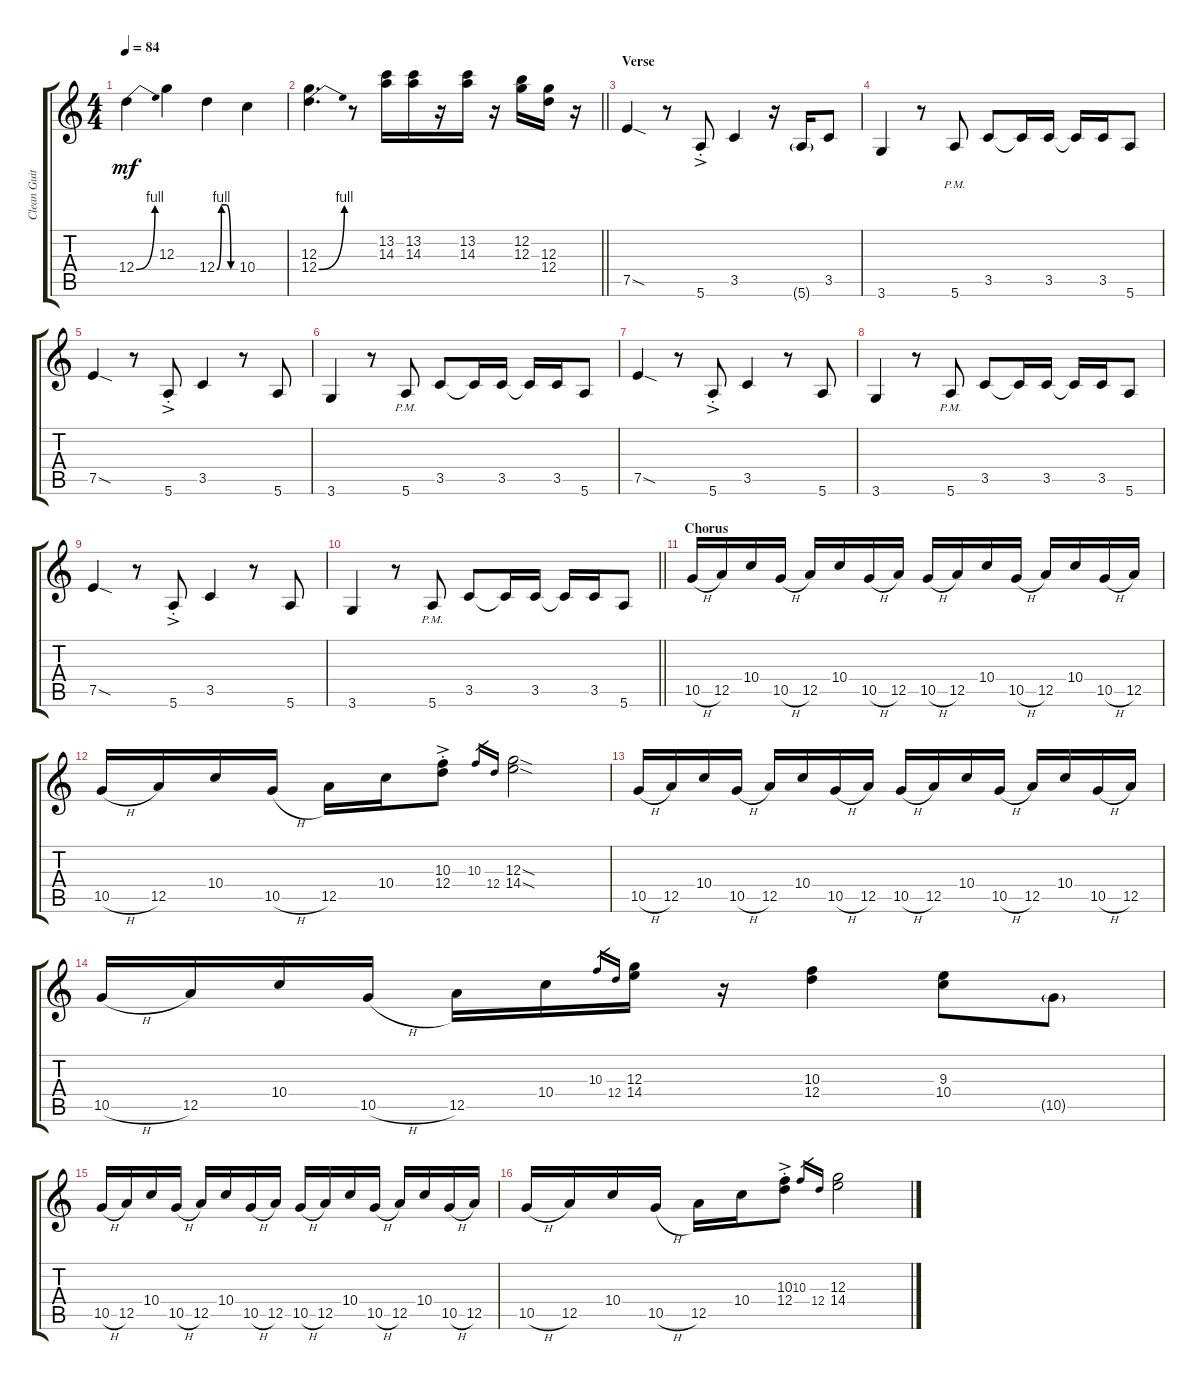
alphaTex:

\track ("Clean Guitar" "Clean Guit") {instrument electricguitarclean}
\staff {score tabs}
\tuning (E4 B3 G3 D3 A2 E2) {hide}
\ts (4 4)
\tempo 84
\clef g2
\ks c
12.4{be (bend 0 0 60 4)}.4{dy mf} 12.3.4 12.4{be (custom 0 0 15 4 30 4 45 0 60 0)}.4 10.4.4 |
\barLineRight lightlight
(12.3 12.4{be (bend 0 0 60 4)}).4{d} r.8 (13.2 14.3).16 (13.2 14.3).16 r.16 (13.2 14.3).16 r.16 (12.2 12.3).16 (12.3 12.4).16 r.16 |
\section ("" "Verse")
7.5{sod}.4 r.8 5.6{ac st}.8 3.5.4 r.16 5.6{g}.16 3.5.8 |
3.6.4 r.8 5.6{pm}.8 3.5.8 3.5{t}.16 3.5.16 3.5{t}.16 3.5.16 5.6.8 |
7.5{sod}.4 r.8 5.6{ac st}.8 3.5.4 r.8 5.6.8 |
3.6.4 r.8 5.6{pm}.8 3.5.8 3.5{t}.16 3.5.16 3.5{t}.16 3.5.16 5.6.8 |
7.5{sod}.4 r.8 5.6{ac st}.8 3.5.4 r.8 5.6.8 |
3.6.4 r.8 5.6{pm}.8 3.5.8 3.5{t}.16 3.5.16 3.5{t}.16 3.5.16 5.6.8 |
7.5{sod}.4 r.8 5.6{ac st}.8 3.5.4 r.8 5.6.8 |
\barLineRight lightlight
3.6.4 r.8 5.6{pm}.8 3.5.8 3.5{t}.16 3.5.16 3.5{t}.16 3.5.16 5.6.8 |
\section ("" "Chorus")
10.5{h}.16 12.5.16 10.4.16 10.5{h}.16 12.5.16 10.4.16 10.5{h}.16 12.5.16 10.5{h}.16 12.5.16 10.4.16 10.5{h}.16 12.5.16 10.4.16 10.5{h}.16 12.5.16 |
10.5{h}.16 12.5.16 10.4.16 10.5{h}.16 12.5.16 10.4.16 (10.3{ac st} 12.4{ac st}).8 10.3.16{gr} 12.4.16{gr} (12.3{sod} 14.4{sod}).2 |
10.5{h}.16 12.5.16 10.4.16 10.5{h}.16 12.5.16 10.4.16 10.5{h}.16 12.5.16 10.5{h}.16 12.5.16 10.4.16 10.5{h}.16 12.5.16 10.4.16 10.5{h}.16 12.5.16 |
10.5{h}.16 12.5.16 10.4.16 10.5{h}.16 12.5.16 10.4.16 10.3.16{gr} 12.4.16{gr} (12.3 14.4).16 r.16 (10.3 12.4).4 (9.3 10.4).8 10.5{g}.8 |
10.5{h}.16 12.5.16 10.4.16 10.5{h}.16 12.5.16 10.4.16 10.5{h}.16 12.5.16 10.5{h}.16 12.5.16 10.4.16 10.5{h}.16 12.5.16 10.4.16 10.5{h}.16 12.5.16 |
10.5{h}.16 12.5.16 10.4.16 10.5{h}.16 12.5.16 10.4.16 (10.3{ac st} 12.4{ac st}).8 10.3.16{gr} 12.4.16{gr} (12.3 14.4).2
